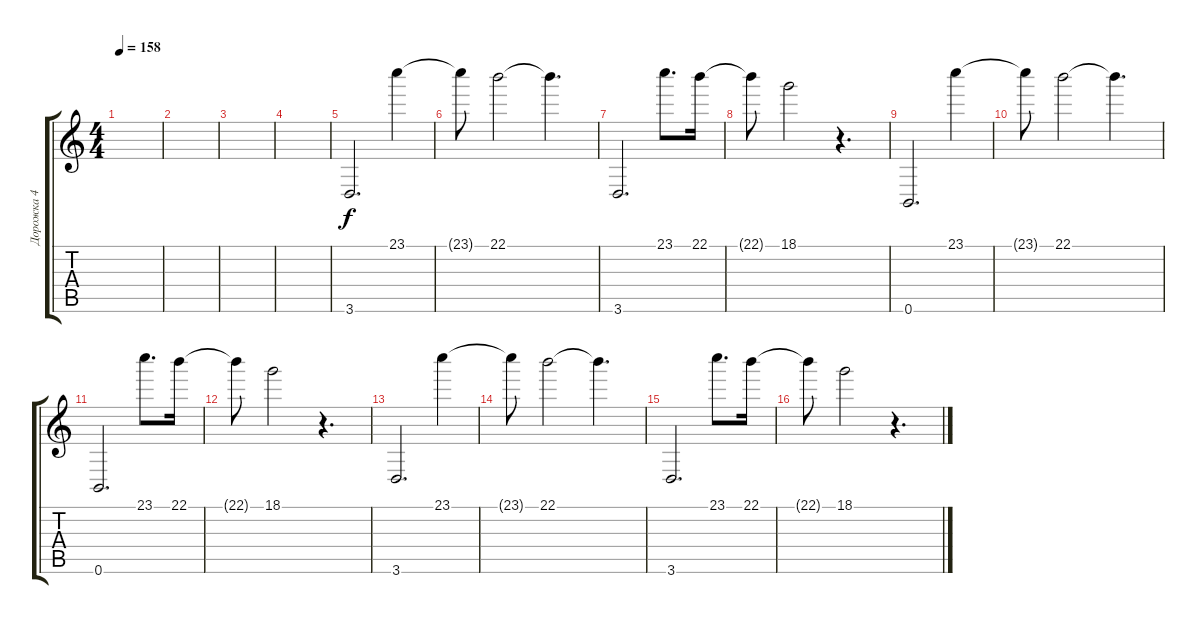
\track ("Дорожка 4" "Дорожка 4") {instrument distortionguitar}
\staff {score tabs}
\tuning (Db4 Ab3 E3 B2 Gb2 B1) {hide}
\ts (4 4)
\tempo 158
\clef g2
\ks c
|
|
|
|
3.6.2{d volume 10} 23.1.4 |
23.1{t}.8 22.1.2 22.1{t}.4{d} |
3.6.2{d} 23.1.8{d} 22.1.16 |
22.1{t}.8 18.1.2 r.4{d} |
0.6.2{d} 23.1.4 |
23.1{t}.8 22.1.2 22.1{t}.4{d} |
0.6.2{d} 23.1.8{d} 22.1.16 |
22.1{t}.8 18.1.2 r.4{d} |
3.6.2{d} 23.1.4 |
23.1{t}.8 22.1.2 22.1{t}.4{d} |
3.6.2{d} 23.1.8{d} 22.1.16 |
22.1{t}.8 18.1.2 r.4{d}
